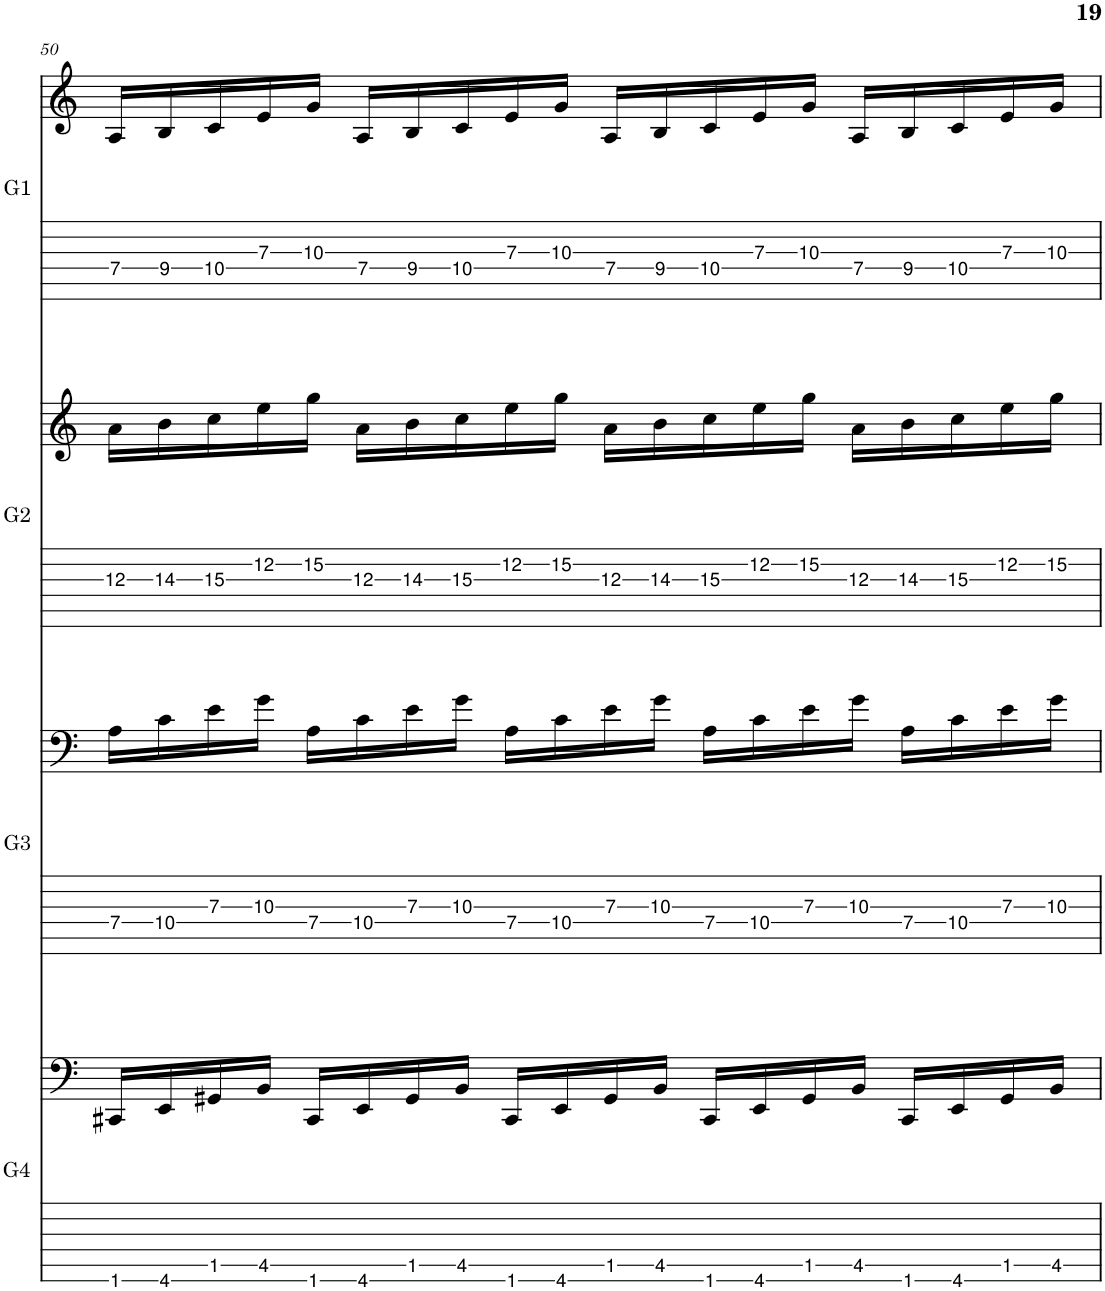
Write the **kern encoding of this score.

**kern	**kern	**kern	**kern	**kern	**kern	**kern	**kern
*part4	*part4	*part3	*part3	*part2	*part2	*part1	*part1
*staff8	*staff7	*staff6	*staff5	*staff4	*staff3	*staff2	*staff1
*I"G4	*	*I"G3	*	*I"G2	*	*I"G1	*
*I'G4	*	*I'G3	*	*I'G2	*	*I'G1	*
!!LO:PB:g=z
*clefF4	*clefF4	*clefF4	*clefF4	*	*clefG2	*	*clefG2
*k[]	*k[]	*k[]	*k[]	*k[]	*k[]	*k[]	*k[]
*M5/4	*M5/4	*M5/4	*M5/4	*M5/4	*M5/4	*M5/4	*M5/4
=50	=50	=50	=50	=50	=50	=50	=50
16CC#LL	16CC#X/LL	16ALL	16A\LL	16aLL	16a\LL	16ALL	16A/LL
16EE	16EE/	16c	16c\	16b	16b\	16B	16B/
16GG#	16GG#X/	16e	16e\	16cc	16cc\	16c	16c/
16BBJ	16BB/JJ	16gJ	16g\JJ	16eeJ	16ee\	16eJ	16e/
16CC#L	16CC#/LL	16AL	16A\LL	16ggL	16gg\JJ	16gL	16g/JJ
16EE	16EE/	16c	16c\	16a	16a\LL	16A	16A/LL
16GG#	16GG#/	16e	16e\	16b	16b\	16B	16B/
16BBJJ	16BB/JJ	16gJJ	16g\JJ	16ccJJ	16cc\	16cJJ	16c/
16CC#LL	16CC#/LL	16ALL	16A\LL	16eeLL	16ee\	16eLL	16e/
16EE	16EE/	16c	16c\	16gg	16gg\JJ	16g	16g/JJ
16GG#	16GG#/	16e	16e\	16a	16a\LL	16A	16A/LL
16BBJ	16BB/JJ	16gJ	16g\JJ	16bJ	16b\	16BJ	16B/
16CC#L	16CC#/LL	16AL	16A\LL	16ccL	16cc\	16cL	16c/
16EE	16EE/	16c	16c\	16ee	16ee\	16e	16e/
16GG#	16GG#/	16e	16e\	16gg	16gg\JJ	16g	16g/JJ
16BBJ	16BB/JJ	16gJ	16g\JJ	16aJ	16a\LL	16AJ	16A/LL
16CC#L	16CC#/LL	16AL	16A\LL	16bL	16b\	16BL	16B/
16EE	16EE/	16c	16c\	16cc	16cc\	16c	16c/
16GG#	16GG#/	16e	16e\	16ee	16ee\	16e	16e/
16BBJJ	16BB/JJ	16gJJ	16g\JJ	16ggJJ	16gg\JJ	16gJJ	16g/JJ
=	=	=	=	=	=	=	=
*-	*-	*-	*-	*-	*-	*-	*-
